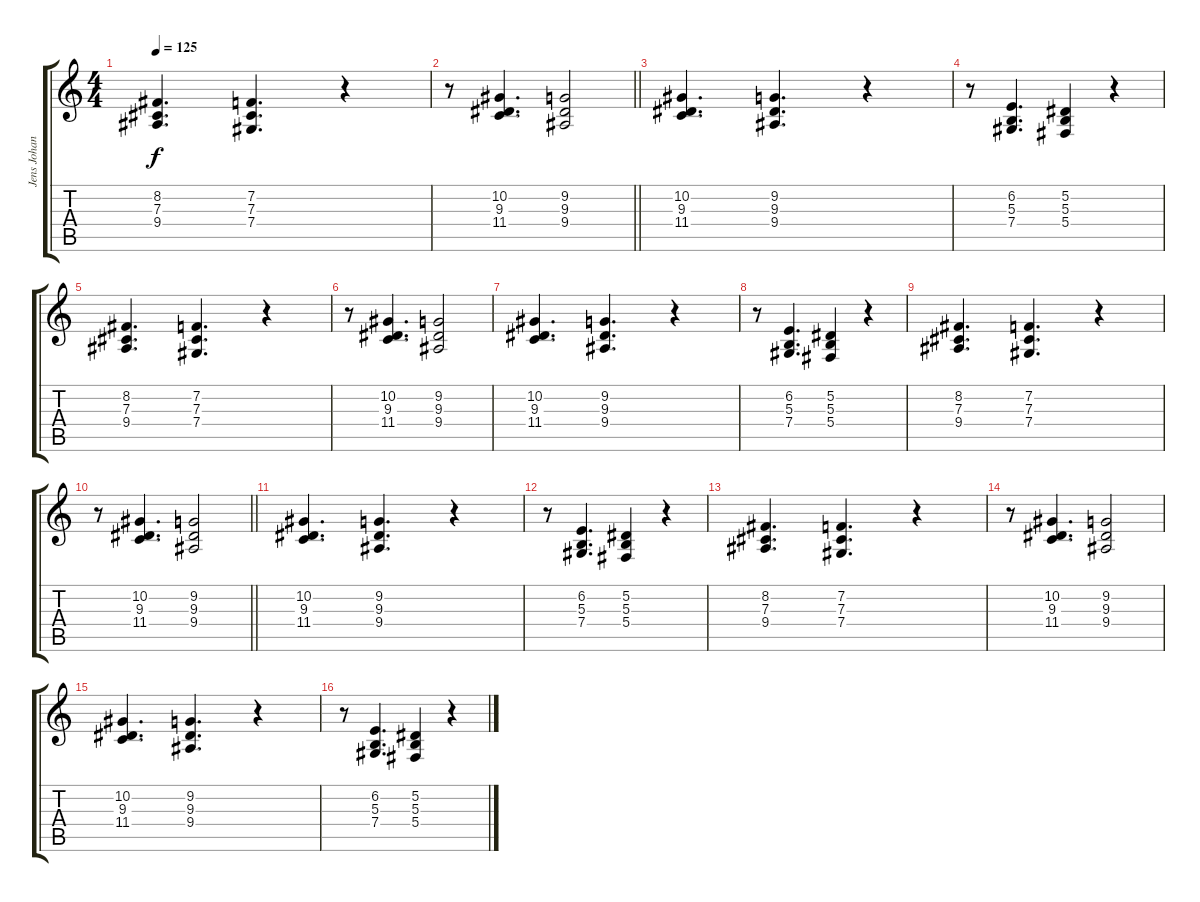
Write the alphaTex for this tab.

\track ("Jens Johansson" "Jens Johan") {instrument stringensemble1}
\staff {score tabs}
\tuning (Eb4 Bb3 Gb3 Db3 Ab2 Eb2) {hide}
\ts (4 4)
\tempo 125
\clef g2
\ks c
(8.2 7.3 9.4).4{d dy f} (7.2 7.3 7.4).4{d} r.4 |
\barLineRight lightlight
r.8 (10.2 9.3 11.4).4{d} (9.2 9.3 9.4).2 |
(10.2 9.3 11.4).4{d} (9.2 9.3 9.4).4{d} r.4 |
r.8 (6.2 5.3 7.4).4{d} (5.2 5.3 5.4).4 r.4 |
(8.2 7.3 9.4).4{d} (7.2 7.3 7.4).4{d} r.4 |
r.8 (10.2 9.3 11.4).4{d} (9.2 9.3 9.4).2 |
(10.2 9.3 11.4).4{d} (9.2 9.3 9.4).4{d} r.4 |
r.8 (6.2 5.3 7.4).4{d} (5.2 5.3 5.4).4 r.4 |
(8.2 7.3 9.4).4{d} (7.2 7.3 7.4).4{d} r.4 |
\barLineRight lightlight
r.8 (10.2 9.3 11.4).4{d} (9.2 9.3 9.4).2 |
(10.2 9.3 11.4).4{d} (9.2 9.3 9.4).4{d} r.4 |
r.8 (6.2 5.3 7.4).4{d} (5.2 5.3 5.4).4 r.4 |
(8.2 7.3 9.4).4{d} (7.2 7.3 7.4).4{d} r.4 |
r.8 (10.2 9.3 11.4).4{d} (9.2 9.3 9.4).2 |
(10.2 9.3 11.4).4{d} (9.2 9.3 9.4).4{d} r.4 |
r.8 (6.2 5.3 7.4).4{d} (5.2 5.3 5.4).4 r.4
